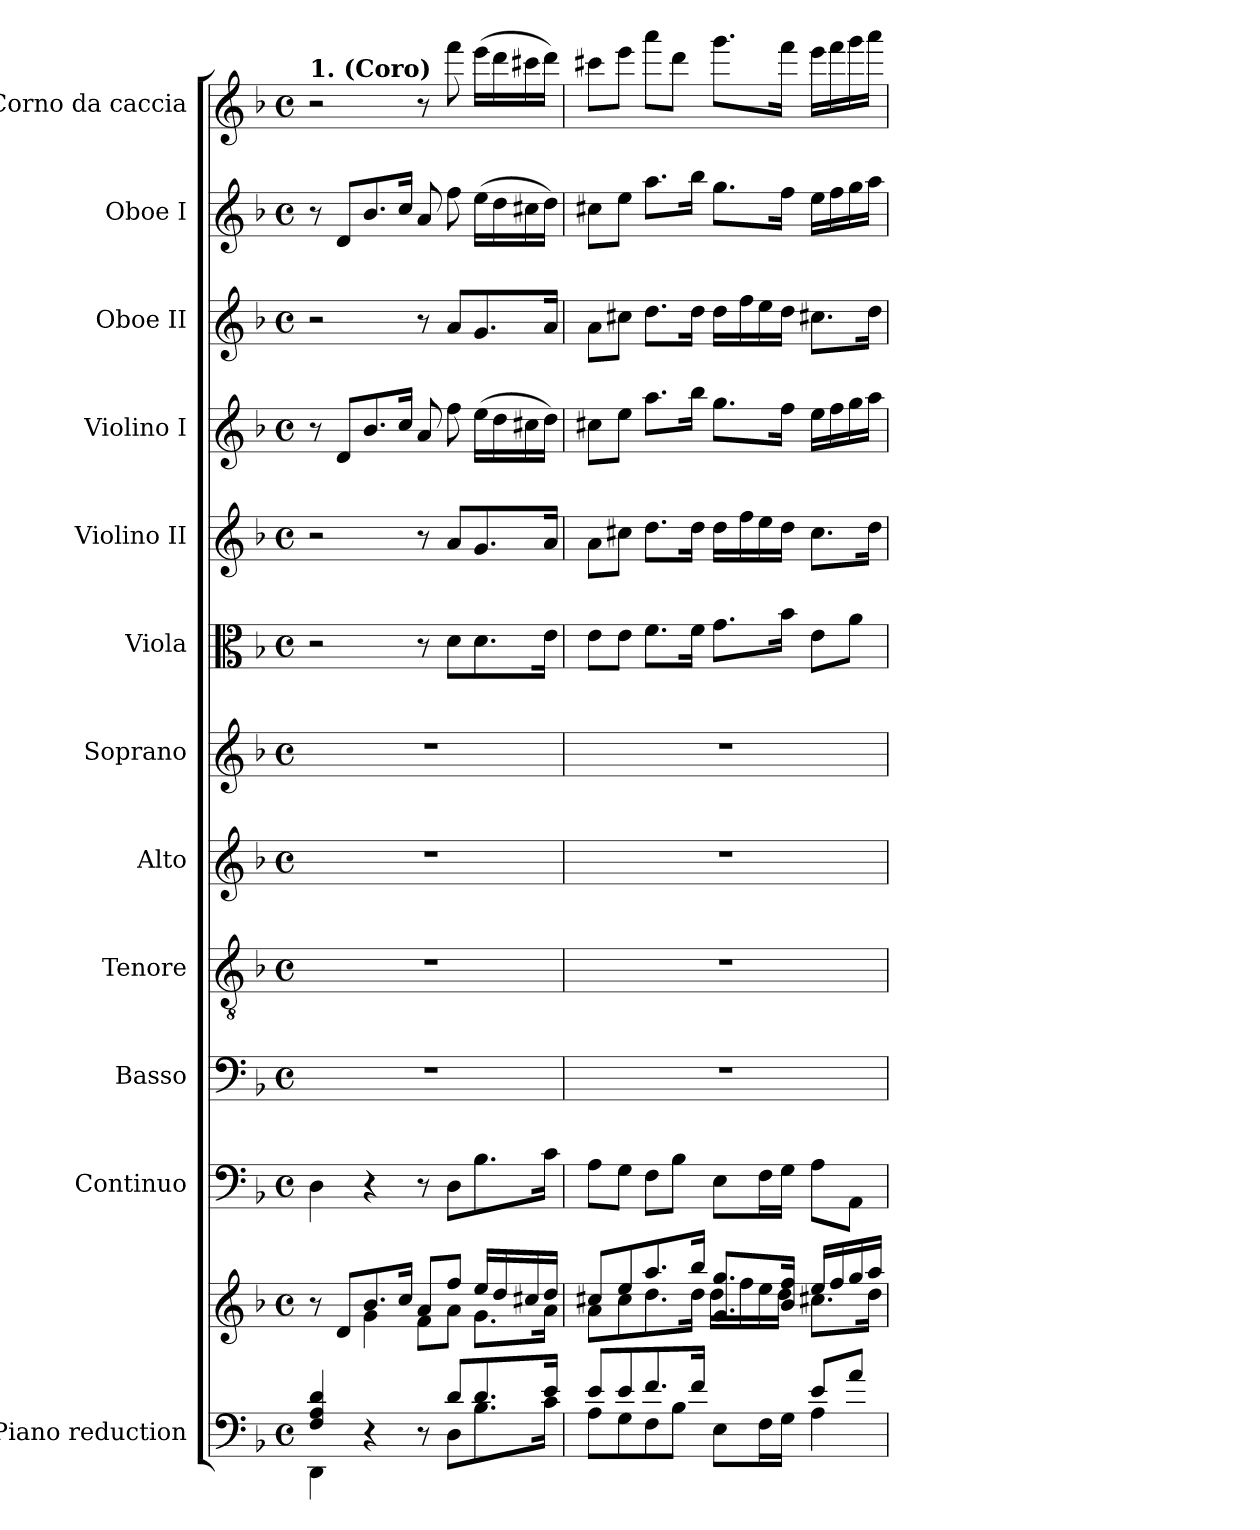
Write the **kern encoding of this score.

**kern	**kern	**kern	**kern	**kern	**kern	**kern	**kern	**kern	**kern	**kern	**kern	**kern
*part12	*part12	*part11	*part10	*part9	*part8	*part7	*part6	*part5	*part4	*part3	*part2	*part1
*staff13	*staff12	*staff11	*staff10	*staff9	*staff8	*staff7	*staff6	*staff5	*staff4	*staff3	*staff2	*staff1
*I"Piano reduction	*	*I"Continuo	*I"Basso	*I"Tenore	*I"Alto	*I"Soprano	*I"Viola	*I"Violino II	*I"Violino I	*I"Oboe II	*I"Oboe I	*I"Corno da caccia
*I'Pno	*	*	*	*	*	*	*I'Vla	*I'Vln	*I'Vln	*I'Ob	*I'Ob	*
*stria5	*stria5	*	*	*	*	*	*	*	*	*	*	*
*clefF4	*clefG2	*clefF4	*clefF4	*clefGv2	*clefG2	*clefG2	*clefC3	*clefG2	*clefG2	*clefG2	*clefG2	*clefG2
*	*	*	*	*	*	*	*	*	*	*	*	*ITrd7c12
*k[b-]	*k[b-]	*k[b-]	*k[b-]	*k[b-]	*k[b-]	*k[b-]	*k[b-]	*k[b-]	*k[b-]	*k[b-]	*k[b-]	*k[b-]
*M4/4	*M4/4	*M4/4	*M4/4	*M4/4	*M4/4	*M4/4	*M4/4	*M4/4	*M4/4	*M4/4	*M4/4	*M4/4
*met(c)	*met(c)	*met(c)	*met(c)	*met(c)	*met(c)	*met(c)	*met(c)	*met(c)	*met(c)	*met(c)	*met(c)	*met(c)
=1	=1	=1	=1	=1	=1	=1	=1	=1	=1	=1	=1	=1
*^	*^	*	*	*	*	*	*	*	*	*	*	*
!	!	!	!	!	!	!	!	!	!	!	!	!	!	!LO:TX:a:B:t=1. (Coro)
4F/ 4A/ 4d/	4DD\	8r	8ryy	4D\	1r	1r	1r	1r	2r	2r	8r	2r	8r	2r
.	.	8d/L	8ryy	.	.	.	.	.	.	.	8d/L	.	8d/L	.
4r	4ryy	8.b-/	4g\	4r	.	.	.	.	.	.	8.b-/	.	8.b-/	.
.	.	16cc/Jk	.	.	.	.	.	.	.	.	16cc/Jk	.	16cc/Jk	.
8r	8ryy	8a/L	8f\L	8r	.	.	.	.	8r	8r	8a/	8r	8a/	8r
8d/L	8D\L	8ff/J	8a\J	8D\L	.	.	.	.	8d\L	8a/L	8ff\	8a/L	8ff\	8ff\
8.d/	8.B-\	16ee/LL	8.g\L	8.B-\	.	.	.	.	8.d\	8.g/	(16ee\LL	8.g/	(16ee\LL	(16ee\LL
.	.	16dd/	.	.	.	.	.	.	.	.	16dd\	.	16dd\	16dd\
.	.	16cc#X/	.	.	.	.	.	.	.	.	16cc#X\	.	16cc#X\	16cc#X\
16e/Jk	16c\Jk	16dd/JJ	16a\Jk	16c\Jk	.	.	.	.	16e\Jk	16a/Jk	16dd\JJ)	16a/Jk	16dd\JJ)	16dd\JJ)
=2	=2	=2	=2	=2	=2	=2	=2	=2	=2	=2	=2	=2	=2	=2
8e/L	8A\L	8cc#X/L	8a\L	8A\L	1r	1r	1r	1r	8e\L	8a\L	8cc#X\L	8a\L	8cc#X\L	8cc#X\L
8e/	8G\	8ee/	8cc#\	8G\J	.	.	.	.	8e\J	8cc#X\J	8ee\J	8cc#X\J	8ee\J	8ee\J
8.f/	8F\	8.aa/	8.dd\	8F\L	.	.	.	.	8.f\L	8.dd\L	8.aa\L	8.dd\L	8.aa\L	8aa\L
.	8B-\J	.	.	8B-\J	.	.	.	.	.	.	.	.	.	8dd\J
16f/Jk	.	16bb-/Jk	16dd\Jk	.	.	.	.	.	16f\Jk	16dd\Jk	16bb-\Jk	16dd\Jk	16bb-\Jk	.
4ryy	8E\L	8.g/ 8.gg/L	16dd\LL	8E\L	.	.	.	.	8.g\L	16dd\LL	8.gg\L	16dd\LL	8.gg\L	8.gg\L
.	.	.	16ff\	.	.	.	.	.	.	16ff\	.	16ff\	.	.
.	16F\L	.	16ee\	16F\L	.	.	.	.	.	16ee\	.	16ee\	.	.
.	16G\JJ	16b-/ 16ff/Jk	16dd\JJ	16G\JJ	.	.	.	.	16b-\Jk	16dd\JJ	16ff\Jk	16dd\JJ	16ff\Jk	16ff\Jk
8e/L	4A\	16ee/LL	8.cc#X\L	8A\L	.	.	.	.	8e\L	8.cc#\L	16ee\LL	8.cc#X\L	16ee\LL	16ee\LL
.	.	16ff/	.	.	.	.	.	.	.	.	16ff\	.	16ff\	16ff\
8a/J	.	16gg/	.	8AA\J	.	.	.	.	8a\J	.	16gg\	.	16gg\	16gg\
.	.	16aa/JJ	16dd\Jk	.	.	.	.	.	.	16dd\Jk	16aa\JJ	16dd\Jk	16aa\JJ	16aa\JJ
*v	*v	*	*	*	*	*	*	*	*	*	*	*	*	*
*	*v	*v	*	*	*	*	*	*	*	*	*	*	*
=	=	=	=	=	=	=	=	=	=	=	=	=
*-	*-	*-	*-	*-	*-	*-	*-	*-	*-	*-	*-	*-
